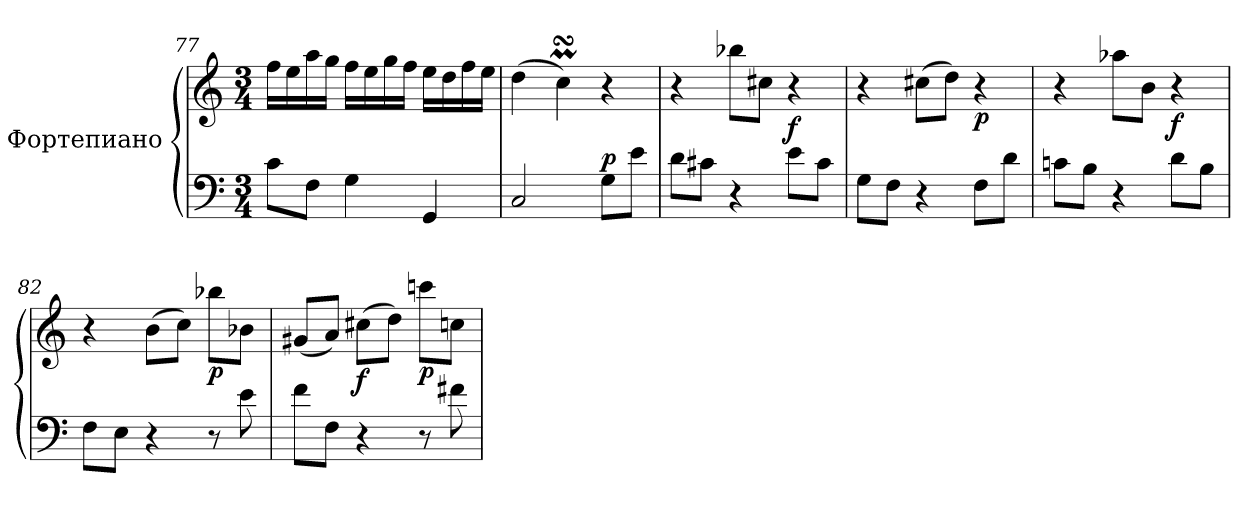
**kern	**kern	**dynam
*part1	*part1	*part1
*staff2	*staff1	*staff1/2
*I"Фортепиано	*	*
!!LO:PB:g=z
*clefF4	*clefG2	*
*k[]	*k[]	*
*M3/4	*M3/4	*
=77	=77	=77
8c\L	16ff\LL	.
.	16ee\	.
8F\J	16aa\	.
.	16gg\JJ	.
4G\	16ff\LL	.
.	16ee\	.
.	16gg\	.
.	16ff\JJ	.
4GG/	16ee\LL	.
.	16dd\	.
.	16ff\	.
.	16ee\JJ	.
=78	=78	=78
2C/	(>4dd\	.
.	4ccMsSSs\)	.
!	!	!LO:DY:a=2
8G\L	4r	p
8e\J	.	.
=79	=79	=79
8d\L	4r	.
8c#X\J	.	.
4r	8bb-X\L	.
.	8cc#X\J	.
!	!	!LO:DY:a=2
8e\L	4r	f
8c#i\J	.	.
=80	=80	=80
8G\L	4r	.
8F\J	.	.
4r	(>8cc#X\L	.
.	8dd\J)	.
!	!	!LO:DY:b
8F\L	4r	p
8d\J	.	.
=81	=81	=81
8cn\L	4r	.
8B\J	.	.
4r	8aa-X\L	.
.	8b\J	.
!	!	!LO:DY:b
8d\L	4r	f
8B\J	.	.
!!LO:LB:g=z
=82	=82	=82
8F\L	4r	.
8E\J	.	.
4r	(>8b\L	.
.	8cc\J)	.
!	!	!LO:DY:b
8r	8bb-X\L	p
8e\	8b-X\J	.
=83	=83	=83
8f\L	(<8g#X/L	.
8F\J	8a/J)	.
!	!	!LO:DY:b
4r	(>8cc#X\L	f
.	8dd\J)	.
!	!	!LO:DY:b
8r	8cccn\L	p
8f#X\	8ccn\J	.
=	=	=
*-	*-	*-
